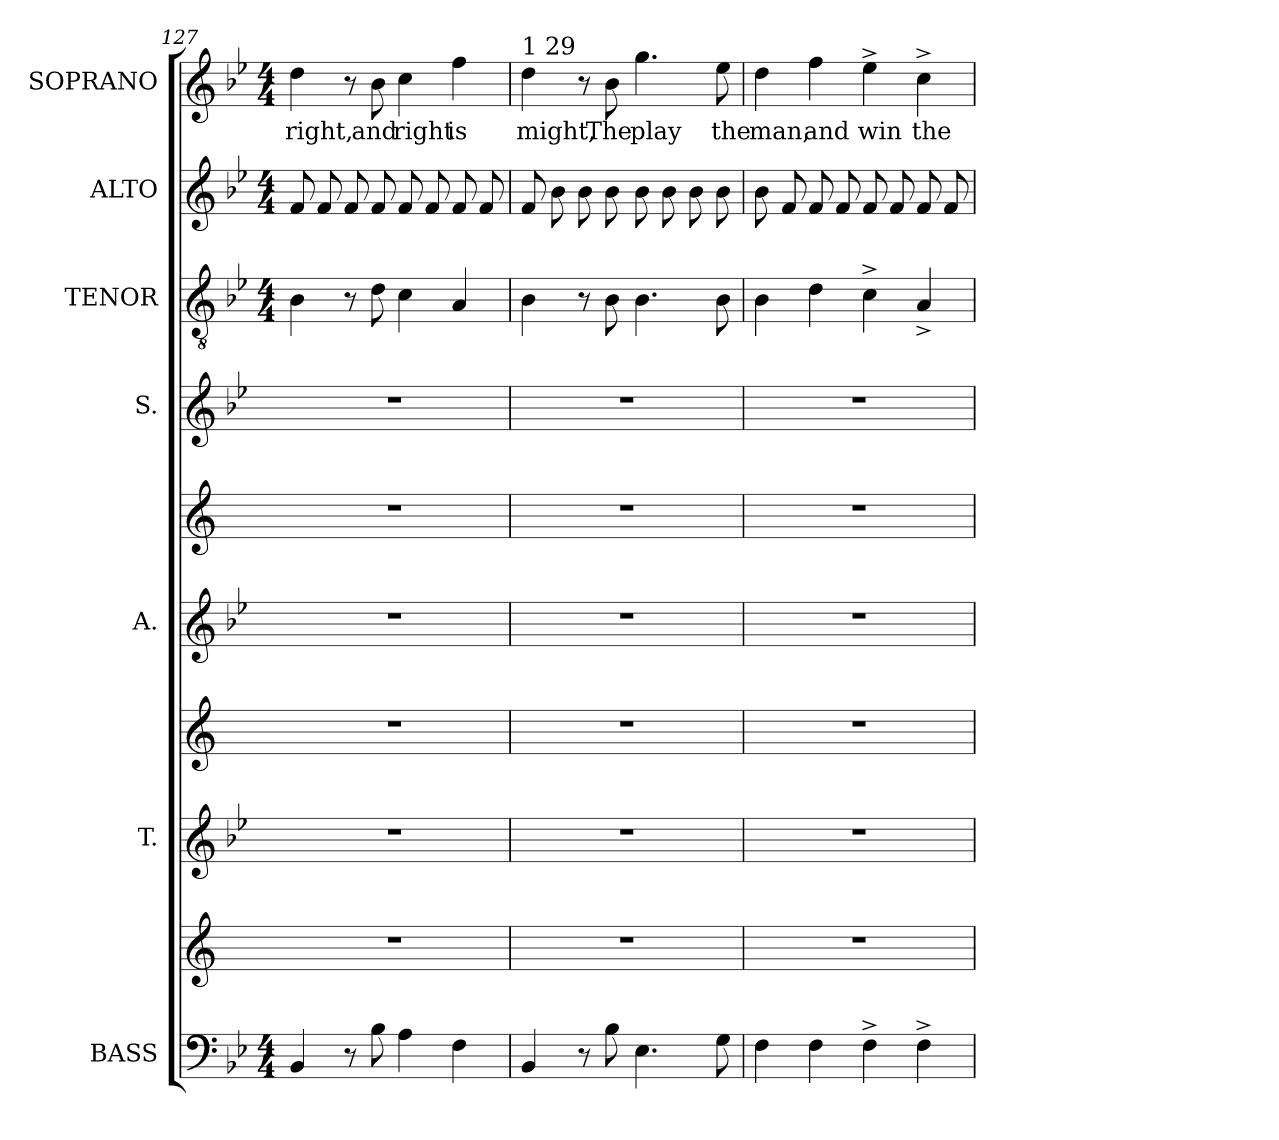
**kern	**kern	**kern	**kern	**kern	**kern	**kern	**kern	**kern	**kern	**text
*part10	*part9	*part8	*part7	*part6	*part5	*part4	*part3	*part2	*part1	*part1
*staff10	*staff9	*staff8	*staff7	*staff6	*staff5	*staff4	*staff3	*staff2	*staff1	*staff1
*I"BASS	*	*I"T.	*	*I"A.	*	*I"S.	*I"TENOR	*I"ALTO	*I"SOPRANO	*
*I'B.	*	*I'T.	*	*I'A.	*	*I'S.	*I'T.	*I'A.	*I'S.	*
*clefF4	*clefG2	*clefG2	*clefG2	*clefG2	*clefG2	*clefG2	*clefGv2	*clefG2	*clefG2	*
*	*ITrd1c2	*	*ITrd1c2	*	*ITrd1c2	*ITrd3c5	*	*	*	*
*k[b-e-]	*k[b-e-]	*k[b-e-]	*k[b-e-]	*k[b-e-]	*k[b-e-]	*k[b-]	*k[b-e-]	*k[b-e-]	*k[b-e-]	*
*B-:	*B-:	*B-:	*B-:	*B-:	*B-:	*F:	*B-:	*B-:	*B-:	*
*M4/4	*	*	*	*	*	*	*M4/4	*M4/4	*M4/4	*
=127	=127	=127	=127	=127	=127	=127	=127	=127	=127	=127
!	!	!	!	!	!	!	!	!	!	!LO:LY:b
4BB-/	1r	1r	1r	1r	1r	1r	4B-\	8f/	4dd\	right,
.	.	.	.	.	.	.	.	8f/	.	.
8r	.	.	.	.	.	.	8r	8f/	8r	.
!	!	!	!	!	!	!	!	!	!	!LO:LY:b
8B-\	.	.	.	.	.	.	8d\	8f/	8b-\	and
!	!	!	!	!	!	!	!	!	!	!LO:LY:b
4A\	.	.	.	.	.	.	4c\	8f/	4cc\	right
.	.	.	.	.	.	.	.	8f/	.	.
!	!	!	!	!	!	!	!	!	!	!LO:LY:b
4F\	.	.	.	.	.	.	4A/	8f/	4ff\	is
.	.	.	.	.	.	.	.	8f/	.	.
!!LO:LB:g=z
=128	=128	=128	=128	=128	=128	=128	=128	=128	=128	=128
!	!	!	!	!	!	!	!	!	!LO:TX:a:t=1 29	!
!	!	!	!	!	!	!	!	!	!	!LO:LY:b
4BB-/	1r	1r	1r	1r	1r	1r	4B-\	8f/	4dd\	might,
.	.	.	.	.	.	.	.	8b-\	.	.
8r	.	.	.	.	.	.	8r	8b-\	8r	.
!	!	!	!	!	!	!	!	!	!	!LO:LY:b
8B-\	.	.	.	.	.	.	8B-\	8b-\	8b-\	The
!	!	!	!	!	!	!	!	!	!	!LO:LY:b
4.E-\	.	.	.	.	.	.	4.B-\	8b-\	4.gg\	play
.	.	.	.	.	.	.	.	8b-\	.	.
.	.	.	.	.	.	.	.	8b-\	.	.
!	!	!	!	!	!	!	!	!	!	!LO:LY:b
8G\	.	.	.	.	.	.	8B-\	8b-\	8ee-\	the
=129	=129	=129	=129	=129	=129	=129	=129	=129	=129	=129
!	!	!	!	!	!	!	!	!	!	!LO:LY:b
4F\	1r	1r	1r	1r	1r	1r	4B-\	8b-\	4dd\	man,
.	.	.	.	.	.	.	.	8f/	.	.
!	!	!	!	!	!	!	!	!	!	!LO:LY:b
4F\	.	.	.	.	.	.	4d\	8f/	4ff\	and
.	.	.	.	.	.	.	.	8f/	.	.
!	!	!	!	!	!	!	!	!	!	!LO:LY:b
4F^>\	.	.	.	.	.	.	4c^>\	8f/	4ee-^>\	win
.	.	.	.	.	.	.	.	8f/	.	.
!	!	!	!	!	!	!	!	!	!	!LO:LY:b
4F^>\	.	.	.	.	.	.	4A^</	8f/	4cc^>\	the
.	.	.	.	.	.	.	.	8f/	.	.
=	=	=	=	=	=	=	=	=	=	=
*-	*-	*-	*-	*-	*-	*-	*-	*-	*-	*-
